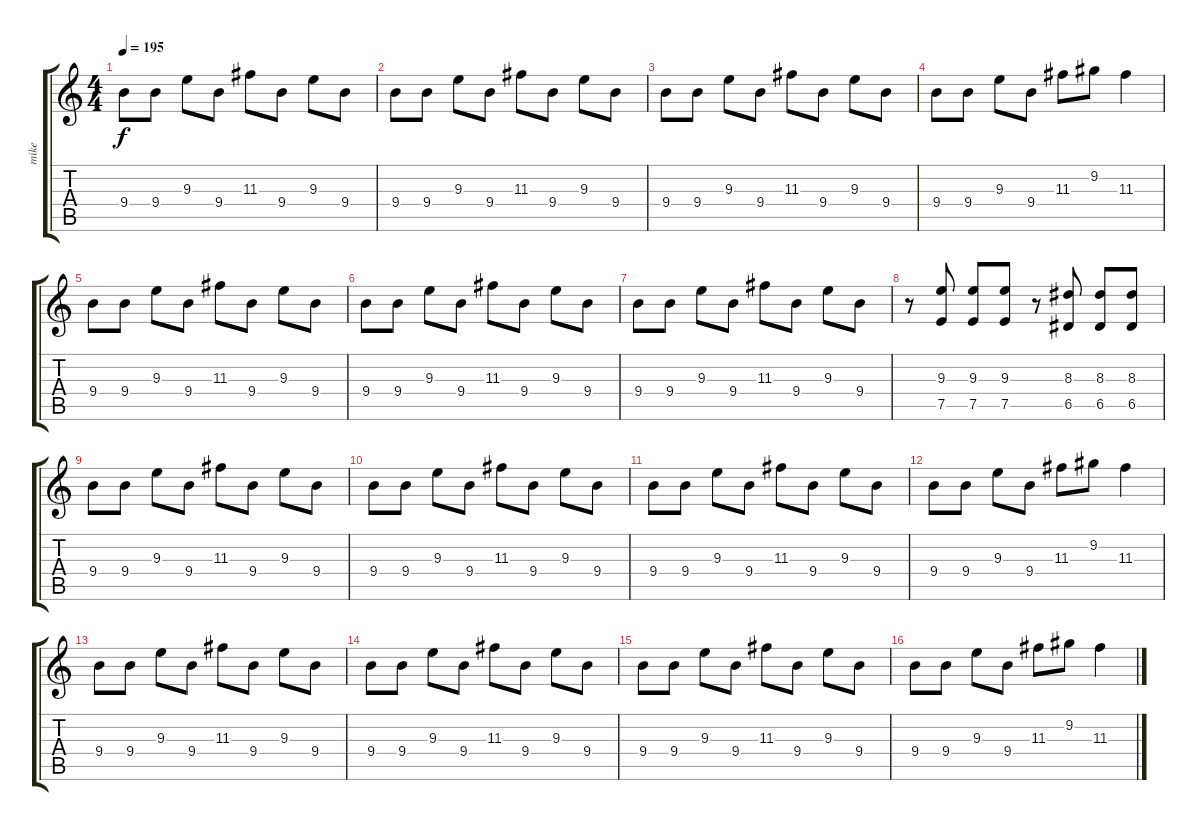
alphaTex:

\track ("mike" "mike") {instrument distortionguitar}
\staff {score tabs}
\tuning (E4 B3 G3 D3 A2 E2) {hide}
\ts (4 4)
\tempo 195
\clef g2
\ks c
9.4.8{dy f volume 14} 9.4.8 9.3.8 9.4.8 11.3.8 9.4.8 9.3.8 9.4.8 |
9.4.8 9.4.8 9.3.8 9.4.8 11.3.8 9.4.8 9.3.8 9.4.8 |
9.4.8 9.4.8 9.3.8 9.4.8 11.3.8 9.4.8 9.3.8 9.4.8 |
9.4.8 9.4.8 9.3.8 9.4.8 11.3.8 9.2.8 11.3.4 |
9.4.8{volume 14} 9.4.8 9.3.8 9.4.8 11.3.8 9.4.8 9.3.8 9.4.8 |
9.4.8 9.4.8 9.3.8 9.4.8 11.3.8 9.4.8 9.3.8 9.4.8 |
9.4.8{volume 14} 9.4.8 9.3.8 9.4.8 11.3.8 9.4.8 9.3.8 9.4.8 |
r.8 (9.3 7.5).8 (9.3 7.5).8 (9.3 7.5).8 r.8 (8.3 6.5).8 (8.3 6.5).8 (8.3 6.5).8 |
9.4.8{volume 14} 9.4.8 9.3.8 9.4.8 11.3.8 9.4.8 9.3.8 9.4.8 |
9.4.8 9.4.8 9.3.8 9.4.8 11.3.8 9.4.8 9.3.8 9.4.8 |
9.4.8 9.4.8 9.3.8 9.4.8 11.3.8 9.4.8 9.3.8 9.4.8 |
9.4.8 9.4.8 9.3.8 9.4.8 11.3.8 9.2.8 11.3.4 |
9.4.8{volume 14} 9.4.8 9.3.8 9.4.8 11.3.8 9.4.8 9.3.8 9.4.8 |
9.4.8 9.4.8 9.3.8 9.4.8 11.3.8 9.4.8 9.3.8 9.4.8 |
9.4.8 9.4.8 9.3.8 9.4.8 11.3.8 9.4.8 9.3.8 9.4.8 |
9.4.8 9.4.8 9.3.8 9.4.8 11.3.8 9.2.8 11.3.4
